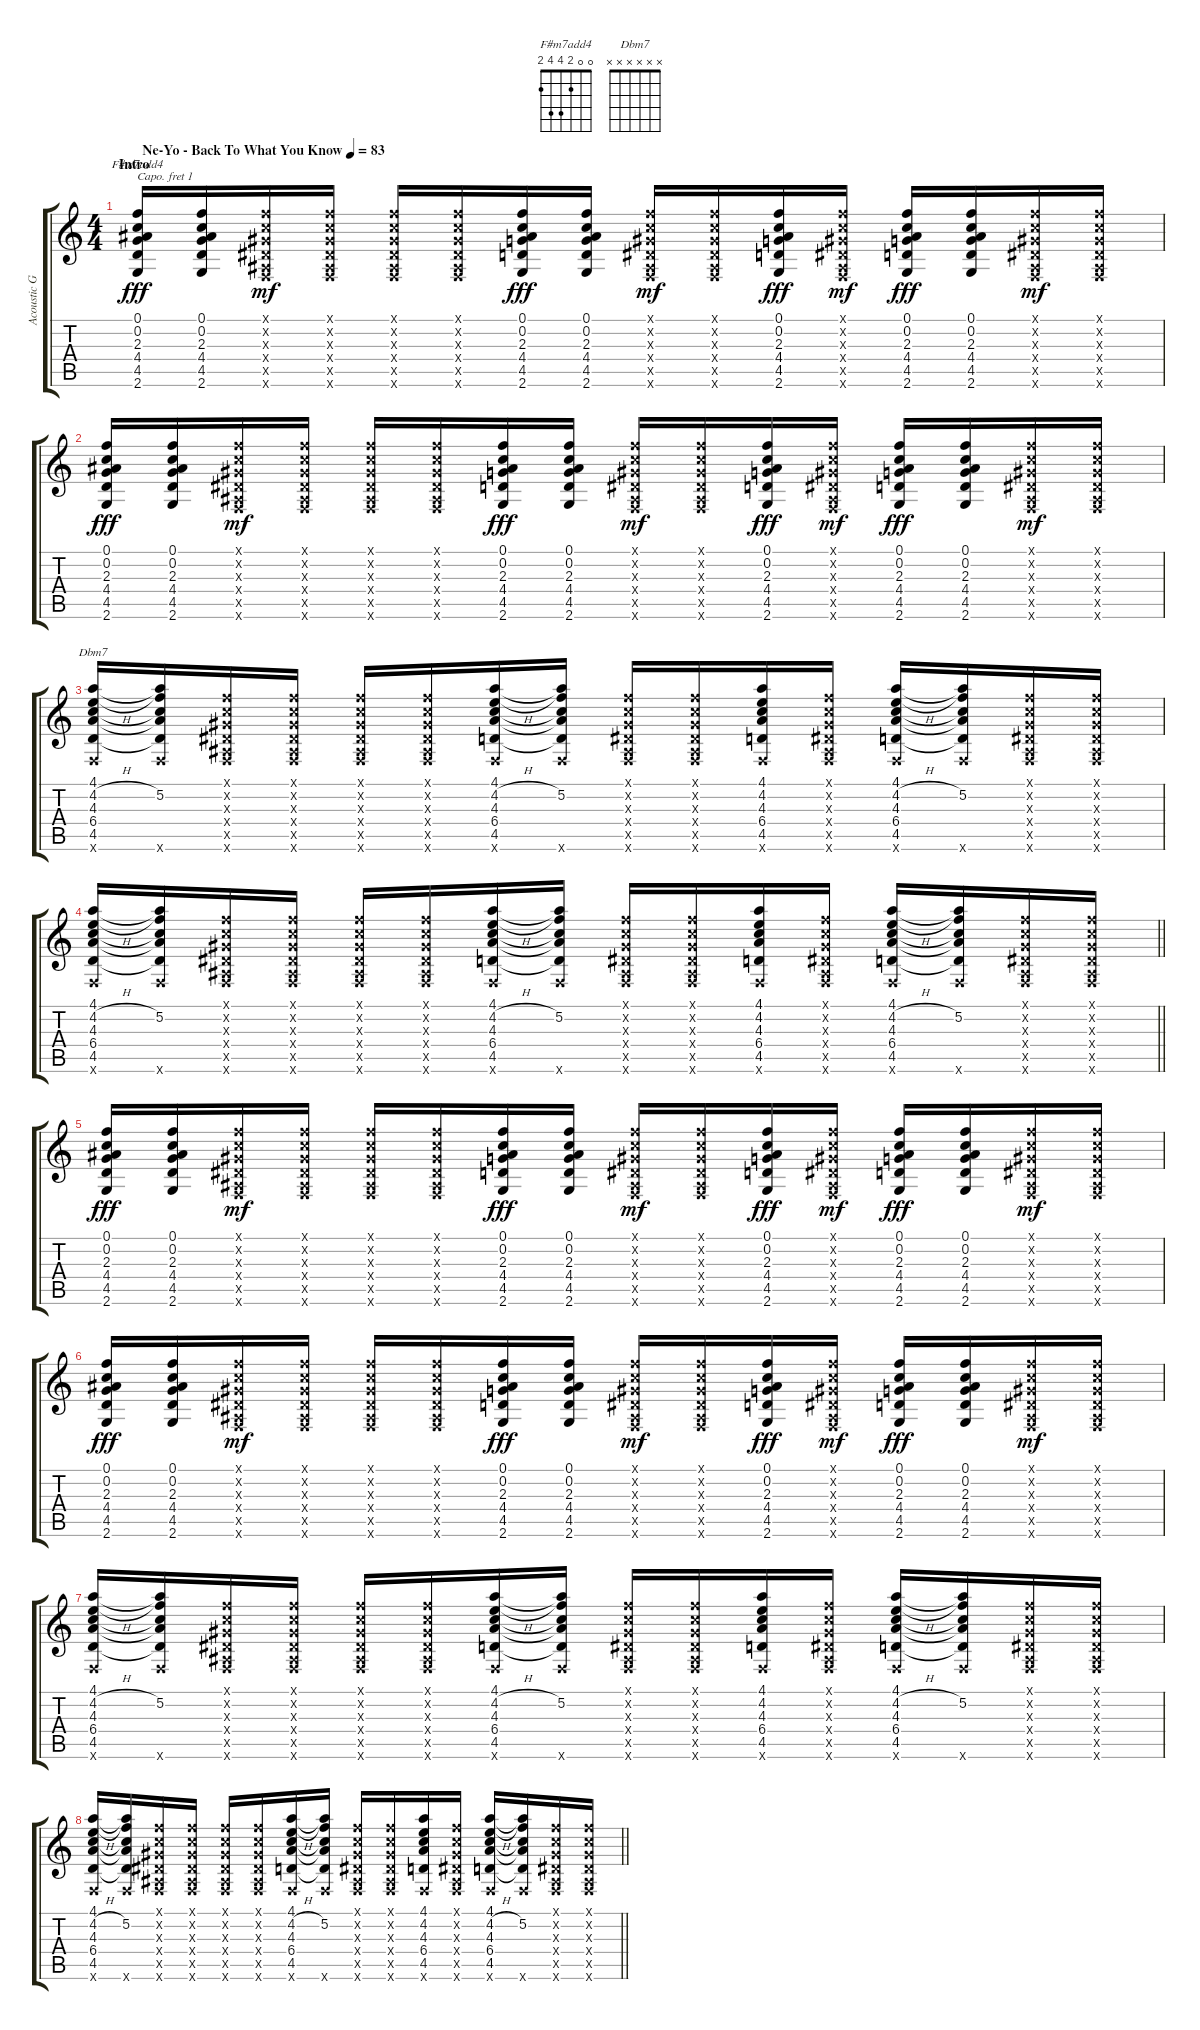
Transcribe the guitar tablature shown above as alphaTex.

\track ("Acoustic Guitar" "Acoustic G") {instrument acousticguitarsteel}
\staff {score tabs}
\capo 1
\tuning (E4 B3 G3 D3 A2 E2) {hide}
\chord ("F#m7add4" 0 0 2 4 4 2)
\chord ("Dbm7" x x x x x x)
\ts (4 4)
\section ("" "Intro")
\tempo (83 "Ne-Yo - Back To What You Know")
\clef g2
\ks c
(0.1 0.2 2.3 4.4 4.5 2.6).16{ch "F#m7add4" dy fff instrument acousticguitarsteel} (0.1 0.2 2.3 4.4 4.5 2.6).16 (0.1{x} 0.2{x} 0.3{x} 0.4{x} 0.5{x} 0.6{x}).16{dy mf} (0.1{x} 0.2{x} 0.3{x} 0.4{x} 0.5{x} 0.6{x}).16 (0.1{x} 0.2{x} 0.3{x} 0.4{x} 0.5{x} 0.6{x}).16 (0.1{x} 0.2{x} 0.3{x} 0.4{x} 0.5{x} 0.6{x}).16 (0.1 0.2 2.3 4.4 4.5 2.6).16{dy fff} (0.1 0.2 2.3 4.4 4.5 2.6).16 (0.1{x} 0.2{x} 0.3{x} 0.4{x} 0.5{x} 0.6{x}).16{dy mf} (0.1{x} 0.2{x} 0.3{x} 0.4{x} 0.5{x} 0.6{x}).16 (0.1 0.2 2.3 4.4 4.5 2.6).16{dy fff} (0.1{x} 0.2{x} 0.3{x} 0.4{x} 0.5{x} 0.6{x}).16{dy mf} (0.1 0.2 2.3 4.4 4.5 2.6).16{dy fff} (0.1 0.2 2.3 4.4 4.5 2.6).16 (0.1{x} 0.2{x} 0.3{x} 0.4{x} 0.5{x} 0.6{x}).16{dy mf} (0.1{x} 0.2{x} 0.3{x} 0.4{x} 0.5{x} 0.6{x}).16 |
(0.1 0.2 2.3 4.4 4.5 2.6).16{dy fff} (0.1 0.2 2.3 4.4 4.5 2.6).16 (0.1{x} 0.2{x} 0.3{x} 0.4{x} 0.5{x} 0.6{x}).16{dy mf} (0.1{x} 0.2{x} 0.3{x} 0.4{x} 0.5{x} 0.6{x}).16 (0.1{x} 0.2{x} 0.3{x} 0.4{x} 0.5{x} 0.6{x}).16 (0.1{x} 0.2{x} 0.3{x} 0.4{x} 0.5{x} 0.6{x}).16 (0.1 0.2 2.3 4.4 4.5 2.6).16{dy fff} (0.1 0.2 2.3 4.4 4.5 2.6).16 (0.1{x} 0.2{x} 0.3{x} 0.4{x} 0.5{x} 0.6{x}).16{dy mf} (0.1{x} 0.2{x} 0.3{x} 0.4{x} 0.5{x} 0.6{x}).16 (0.1 0.2 2.3 4.4 4.5 2.6).16{dy fff} (0.1{x} 0.2{x} 0.3{x} 0.4{x} 0.5{x} 0.6{x}).16{dy mf} (0.1 0.2 2.3 4.4 4.5 2.6).16{dy fff} (0.1 0.2 2.3 4.4 4.5 2.6).16 (0.1{x} 0.2{x} 0.3{x} 0.4{x} 0.5{x} 0.6{x}).16{dy mf} (0.1{x} 0.2{x} 0.3{x} 0.4{x} 0.5{x} 0.6{x}).16 |
(4.1 4.2{h} 4.3 6.4 4.5 0.6{x}).16{ch "Dbm7"} (4.1{t} 5.2 4.3{t} 6.4{t} 4.5{t} 0.6{x}).16 (0.1{x} 0.2{x} 0.3{x} 0.4{x} 0.5{x} 0.6{x}).16 (0.1{x} 0.2{x} 0.3{x} 0.4{x} 0.5{x} 0.6{x}).16 (0.1{x} 0.2{x} 0.3{x} 0.4{x} 0.5{x} 0.6{x}).16 (0.1{x} 0.2{x} 0.3{x} 0.4{x} 0.5{x} 0.6{x}).16 (4.1 4.2{h} 4.3 6.4 4.5 0.6{x}).16 (4.1{t} 5.2 4.3{t} 6.4{t} 4.5{t} 0.6{x}).16 (0.1{x} 0.2{x} 0.3{x} 0.4{x} 0.5{x} 0.6{x}).16 (0.1{x} 0.2{x} 0.3{x} 0.4{x} 0.5{x} 0.6{x}).16 (4.1 4.2 4.3 6.4 4.5 0.6{x}).16 (0.1{x} 0.2{x} 0.3{x} 0.4{x} 0.5{x} 0.6{x}).16 (4.1 4.2{h} 4.3 6.4 4.5 0.6{x}).16 (4.1{t} 5.2 4.3{t} 6.4{t} 4.5{t} 0.6{x}).16 (0.1{x} 0.2{x} 0.3{x} 0.4{x} 0.5{x} 0.6{x}).16 (0.1{x} 0.2{x} 0.3{x} 0.4{x} 0.5{x} 0.6{x}).16 |
\barLineRight lightlight
(4.1 4.2{h} 4.3 6.4 4.5 0.6{x}).16 (4.1{t} 5.2 4.3{t} 6.4{t} 4.5{t} 0.6{x}).16 (0.1{x} 0.2{x} 0.3{x} 0.4{x} 0.5{x} 0.6{x}).16 (0.1{x} 0.2{x} 0.3{x} 0.4{x} 0.5{x} 0.6{x}).16 (0.1{x} 0.2{x} 0.3{x} 0.4{x} 0.5{x} 0.6{x}).16 (0.1{x} 0.2{x} 0.3{x} 0.4{x} 0.5{x} 0.6{x}).16 (4.1 4.2{h} 4.3 6.4 4.5 0.6{x}).16 (4.1{t} 5.2 4.3{t} 6.4{t} 4.5{t} 0.6{x}).16 (0.1{x} 0.2{x} 0.3{x} 0.4{x} 0.5{x} 0.6{x}).16 (0.1{x} 0.2{x} 0.3{x} 0.4{x} 0.5{x} 0.6{x}).16 (4.1 4.2 4.3 6.4 4.5 0.6{x}).16 (0.1{x} 0.2{x} 0.3{x} 0.4{x} 0.5{x} 0.6{x}).16 (4.1 4.2{h} 4.3 6.4 4.5 0.6{x}).16 (4.1{t} 5.2 4.3{t} 6.4{t} 4.5{t} 0.6{x}).16 (0.1{x} 0.2{x} 0.3{x} 0.4{x} 0.5{x} 0.6{x}).16 (0.1{x} 0.2{x} 0.3{x} 0.4{x} 0.5{x} 0.6{x}).16 |
(0.1 0.2 2.3 4.4 4.5 2.6).16{dy fff} (0.1 0.2 2.3 4.4 4.5 2.6).16 (0.1{x} 0.2{x} 0.3{x} 0.4{x} 0.5{x} 0.6{x}).16{dy mf} (0.1{x} 0.2{x} 0.3{x} 0.4{x} 0.5{x} 0.6{x}).16 (0.1{x} 0.2{x} 0.3{x} 0.4{x} 0.5{x} 0.6{x}).16 (0.1{x} 0.2{x} 0.3{x} 0.4{x} 0.5{x} 0.6{x}).16 (0.1 0.2 2.3 4.4 4.5 2.6).16{dy fff} (0.1 0.2 2.3 4.4 4.5 2.6).16 (0.1{x} 0.2{x} 0.3{x} 0.4{x} 0.5{x} 0.6{x}).16{dy mf} (0.1{x} 0.2{x} 0.3{x} 0.4{x} 0.5{x} 0.6{x}).16 (0.1 0.2 2.3 4.4 4.5 2.6).16{dy fff} (0.1{x} 0.2{x} 0.3{x} 0.4{x} 0.5{x} 0.6{x}).16{dy mf} (0.1 0.2 2.3 4.4 4.5 2.6).16{dy fff} (0.1 0.2 2.3 4.4 4.5 2.6).16 (0.1{x} 0.2{x} 0.3{x} 0.4{x} 0.5{x} 0.6{x}).16{dy mf} (0.1{x} 0.2{x} 0.3{x} 0.4{x} 0.5{x} 0.6{x}).16 |
(0.1 0.2 2.3 4.4 4.5 2.6).16{dy fff} (0.1 0.2 2.3 4.4 4.5 2.6).16 (0.1{x} 0.2{x} 0.3{x} 0.4{x} 0.5{x} 0.6{x}).16{dy mf} (0.1{x} 0.2{x} 0.3{x} 0.4{x} 0.5{x} 0.6{x}).16 (0.1{x} 0.2{x} 0.3{x} 0.4{x} 0.5{x} 0.6{x}).16 (0.1{x} 0.2{x} 0.3{x} 0.4{x} 0.5{x} 0.6{x}).16 (0.1 0.2 2.3 4.4 4.5 2.6).16{dy fff} (0.1 0.2 2.3 4.4 4.5 2.6).16 (0.1{x} 0.2{x} 0.3{x} 0.4{x} 0.5{x} 0.6{x}).16{dy mf} (0.1{x} 0.2{x} 0.3{x} 0.4{x} 0.5{x} 0.6{x}).16 (0.1 0.2 2.3 4.4 4.5 2.6).16{dy fff} (0.1{x} 0.2{x} 0.3{x} 0.4{x} 0.5{x} 0.6{x}).16{dy mf} (0.1 0.2 2.3 4.4 4.5 2.6).16{dy fff} (0.1 0.2 2.3 4.4 4.5 2.6).16 (0.1{x} 0.2{x} 0.3{x} 0.4{x} 0.5{x} 0.6{x}).16{dy mf} (0.1{x} 0.2{x} 0.3{x} 0.4{x} 0.5{x} 0.6{x}).16 |
(4.1 4.2{h} 4.3 6.4 4.5 0.6{x}).16 (4.1{t} 5.2 4.3{t} 6.4{t} 4.5{t} 0.6{x}).16 (0.1{x} 0.2{x} 0.3{x} 0.4{x} 0.5{x} 0.6{x}).16 (0.1{x} 0.2{x} 0.3{x} 0.4{x} 0.5{x} 0.6{x}).16 (0.1{x} 0.2{x} 0.3{x} 0.4{x} 0.5{x} 0.6{x}).16 (0.1{x} 0.2{x} 0.3{x} 0.4{x} 0.5{x} 0.6{x}).16 (4.1 4.2{h} 4.3 6.4 4.5 0.6{x}).16 (4.1{t} 5.2 4.3{t} 6.4{t} 4.5{t} 0.6{x}).16 (0.1{x} 0.2{x} 0.3{x} 0.4{x} 0.5{x} 0.6{x}).16 (0.1{x} 0.2{x} 0.3{x} 0.4{x} 0.5{x} 0.6{x}).16 (4.1 4.2 4.3 6.4 4.5 0.6{x}).16 (0.1{x} 0.2{x} 0.3{x} 0.4{x} 0.5{x} 0.6{x}).16 (4.1 4.2{h} 4.3 6.4 4.5 0.6{x}).16 (4.1{t} 5.2 4.3{t} 6.4{t} 4.5{t} 0.6{x}).16 (0.1{x} 0.2{x} 0.3{x} 0.4{x} 0.5{x} 0.6{x}).16 (0.1{x} 0.2{x} 0.3{x} 0.4{x} 0.5{x} 0.6{x}).16 |
\barLineRight lightlight
(4.1 4.2{h} 4.3 6.4 4.5 0.6{x}).16 (4.1{t} 5.2 4.3{t} 6.4{t} 4.5{t} 0.6{x}).16 (0.1{x} 0.2{x} 0.3{x} 0.4{x} 0.5{x} 0.6{x}).16 (0.1{x} 0.2{x} 0.3{x} 0.4{x} 0.5{x} 0.6{x}).16 (0.1{x} 0.2{x} 0.3{x} 0.4{x} 0.5{x} 0.6{x}).16 (0.1{x} 0.2{x} 0.3{x} 0.4{x} 0.5{x} 0.6{x}).16 (4.1 4.2{h} 4.3 6.4 4.5 0.6{x}).16 (4.1{t} 5.2 4.3{t} 6.4{t} 4.5{t} 0.6{x}).16 (0.1{x} 0.2{x} 0.3{x} 0.4{x} 0.5{x} 0.6{x}).16 (0.1{x} 0.2{x} 0.3{x} 0.4{x} 0.5{x} 0.6{x}).16 (4.1 4.2 4.3 6.4 4.5 0.6{x}).16 (0.1{x} 0.2{x} 0.3{x} 0.4{x} 0.5{x} 0.6{x}).16 (4.1 4.2{h} 4.3 6.4 4.5 0.6{x}).16 (4.1{t} 5.2 4.3{t} 6.4{t} 4.5{t} 0.6{x}).16 (0.1{x} 0.2{x} 0.3{x} 0.4{x} 0.5{x} 0.6{x}).16 (0.1{x} 0.2{x} 0.3{x} 0.4{x} 0.5{x} 0.6{x}).16
